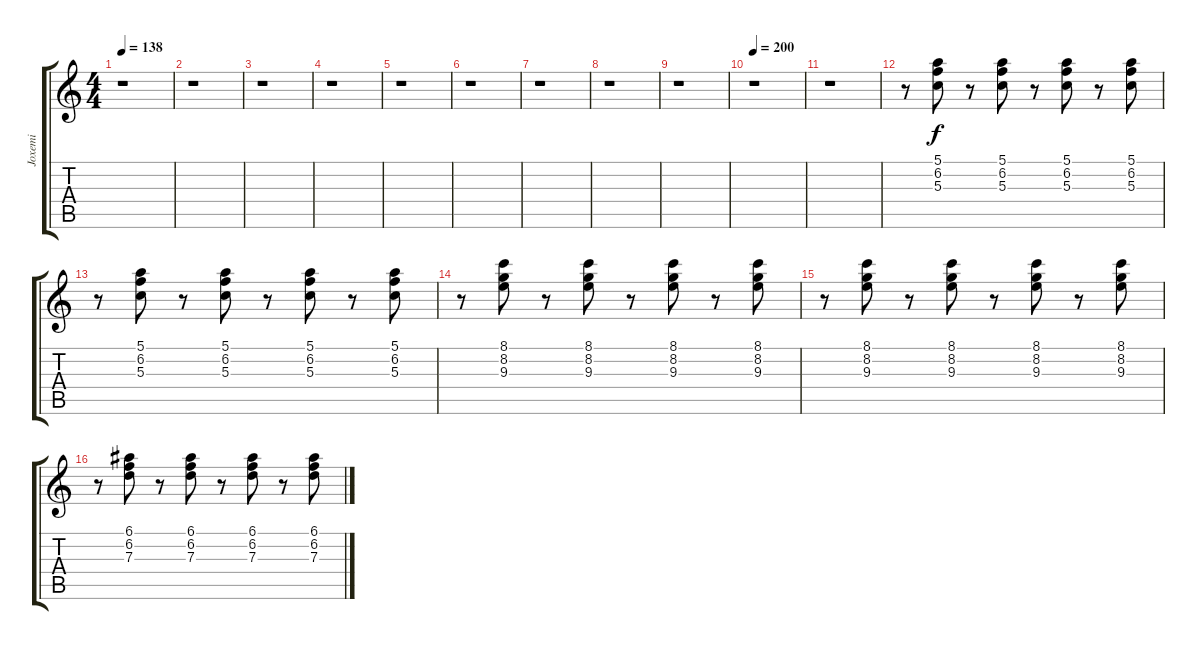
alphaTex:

\track ("Joxemi" "Joxemi") {instrument electricguitarjazz}
\staff {score tabs}
\tuning (E4 B3 G3 D3 A2 E2) {hide}
\ts (4 4)
\tempo 138
\clef g2
\ks c
r.1{dy f} |
r.1 |
r.1 |
r.1 |
r.1 |
r.1 |
r.1 |
r.1 |
r.1 |
\tempo 200
r.1 |
r.1 |
r.8 (5.1 6.2 5.3).8 r.8 (5.1 6.2 5.3).8 r.8 (5.1 6.2 5.3).8 r.8 (5.1 6.2 5.3).8 |
r.8 (5.1 6.2 5.3).8 r.8 (5.1 6.2 5.3).8 r.8 (5.1 6.2 5.3).8 r.8 (5.1 6.2 5.3).8 |
r.8 (8.1 8.2 9.3).8 r.8 (8.1 8.2 9.3).8 r.8 (8.1 8.2 9.3).8 r.8 (8.1 8.2 9.3).8 |
r.8 (8.1 8.2 9.3).8 r.8 (8.1 8.2 9.3).8 r.8 (8.1 8.2 9.3).8 r.8 (8.1 8.2 9.3).8 |
r.8 (6.1 6.2 7.3).8 r.8 (6.1 6.2 7.3).8 r.8 (6.1 6.2 7.3).8 r.8 (6.1 6.2 7.3).8
